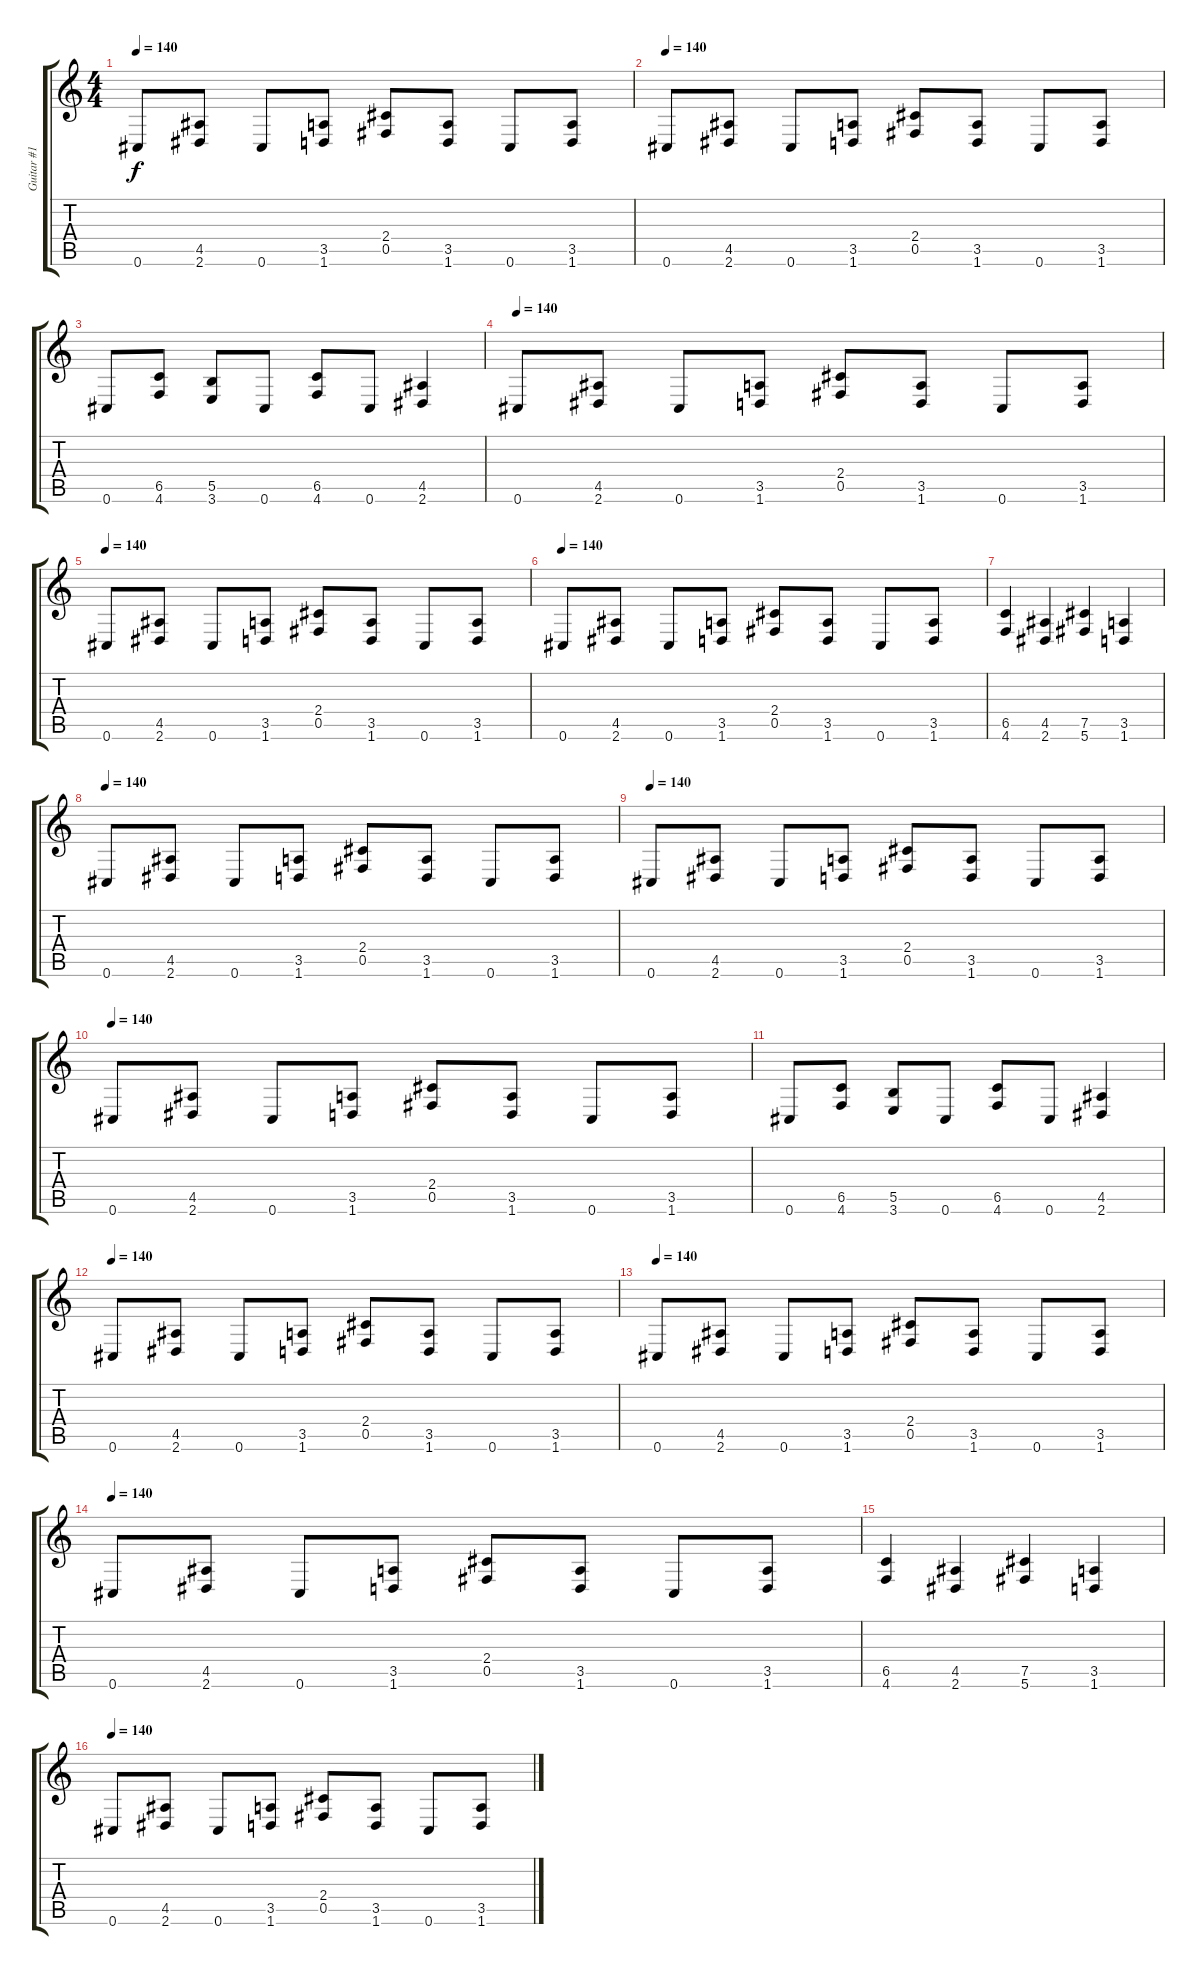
\track ("Guitar #1" "Guitar #1") {instrument distortionguitar}
\staff {score tabs}
\tuning (Db4 Ab3 E3 B2 Gb2 Db2) {hide}
\ts (4 4)
\tempo 140
\clef g2
\ks c
0.6.8{dy f} (4.5 2.6).8 0.6.8 (3.5 1.6).8 (2.4 0.5).8 (3.5 1.6).8 0.6.8 (3.5 1.6).8 |
\tempo 140
0.6.8 (4.5 2.6).8 0.6.8 (3.5 1.6).8 (2.4 0.5).8 (3.5 1.6).8 0.6.8 (3.5 1.6).8 |
0.6.8 (6.5 4.6).8 (5.5 3.6).8 0.6.8 (6.5 4.6).8 0.6.8 (4.5 2.6).4 |
\tempo 140
0.6.8 (4.5 2.6).8 0.6.8 (3.5 1.6).8 (2.4 0.5).8 (3.5 1.6).8 0.6.8 (3.5 1.6).8 |
\tempo 140
0.6.8 (4.5 2.6).8 0.6.8 (3.5 1.6).8 (2.4 0.5).8 (3.5 1.6).8 0.6.8 (3.5 1.6).8 |
\tempo 140
0.6.8 (4.5 2.6).8 0.6.8 (3.5 1.6).8 (2.4 0.5).8 (3.5 1.6).8 0.6.8 (3.5 1.6).8 |
(6.5 4.6).4 (4.5 2.6).4 (7.5 5.6).4 (3.5 1.6).4 |
\tempo 140
0.6.8 (4.5 2.6).8 0.6.8 (3.5 1.6).8 (2.4 0.5).8 (3.5 1.6).8 0.6.8 (3.5 1.6).8 |
\tempo 140
0.6.8 (4.5 2.6).8 0.6.8 (3.5 1.6).8 (2.4 0.5).8 (3.5 1.6).8 0.6.8 (3.5 1.6).8 |
\tempo 140
0.6.8 (4.5 2.6).8 0.6.8 (3.5 1.6).8 (2.4 0.5).8 (3.5 1.6).8 0.6.8 (3.5 1.6).8 |
0.6.8 (6.5 4.6).8 (5.5 3.6).8 0.6.8 (6.5 4.6).8 0.6.8 (4.5 2.6).4 |
\tempo 140
0.6.8 (4.5 2.6).8 0.6.8 (3.5 1.6).8 (2.4 0.5).8 (3.5 1.6).8 0.6.8 (3.5 1.6).8 |
\tempo 140
0.6.8 (4.5 2.6).8 0.6.8 (3.5 1.6).8 (2.4 0.5).8 (3.5 1.6).8 0.6.8 (3.5 1.6).8 |
\tempo 140
0.6.8 (4.5 2.6).8 0.6.8 (3.5 1.6).8 (2.4 0.5).8 (3.5 1.6).8 0.6.8 (3.5 1.6).8 |
(6.5 4.6).4 (4.5 2.6).4 (7.5 5.6).4 (3.5 1.6).4 |
\tempo 140
0.6.8 (4.5 2.6).8 0.6.8 (3.5 1.6).8 (2.4 0.5).8 (3.5 1.6).8 0.6.8 (3.5 1.6).8
